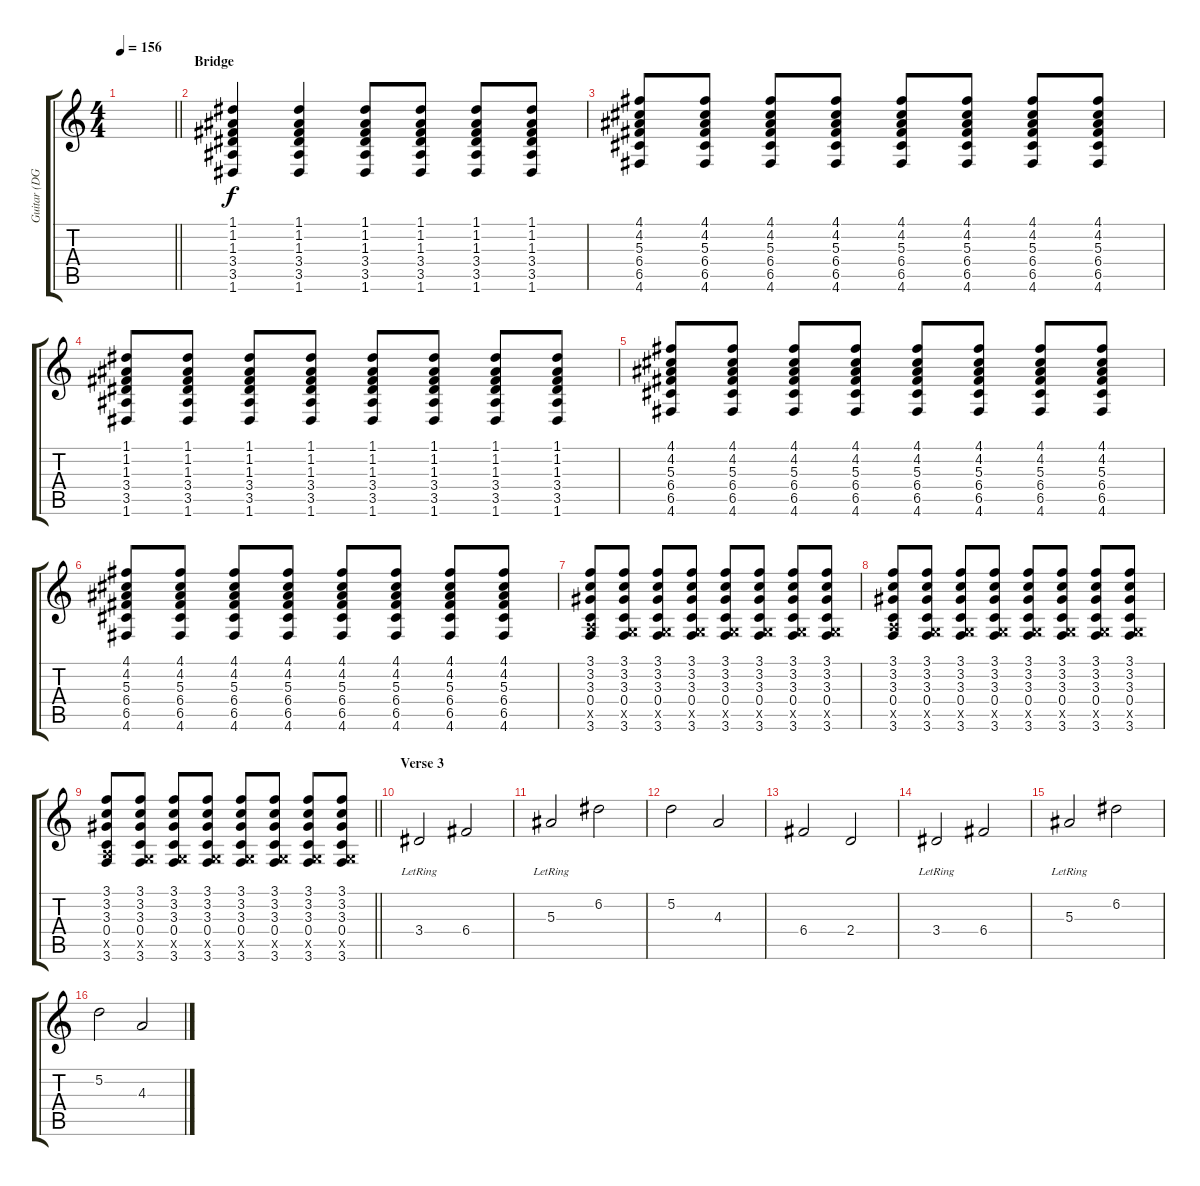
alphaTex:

\track ("Guitar (DGCFAD)" "Guitar (DG") {instrument electricguitarjazz}
\staff {score tabs}
\tuning (D4 A3 F3 C3 G2 D2) {hide}
\ts (4 4)
\tempo 156
\clef g2
\barLineRight lightlight
\ks c
|
\section ("" "Bridge")
(1.1 1.2 1.3 3.4 3.5 1.6).4{volume 10 instrument distortionguitar} (1.1 1.2 1.3 3.4 3.5 1.6).4 (1.1 1.2 1.3 3.4 3.5 1.6).8 (1.1 1.2 1.3 3.4 3.5 1.6).8 (1.1 1.2 1.3 3.4 3.5 1.6).8 (1.1 1.2 1.3 3.4 3.5 1.6).8 |
(4.1 4.2 5.3 6.4 6.5 4.6).8 (4.1 4.2 5.3 6.4 6.5 4.6).8 (4.1 4.2 5.3 6.4 6.5 4.6).8 (4.1 4.2 5.3 6.4 6.5 4.6).8 (4.1 4.2 5.3 6.4 6.5 4.6).8 (4.1 4.2 5.3 6.4 6.5 4.6).8 (4.1 4.2 5.3 6.4 6.5 4.6).8 (4.1 4.2 5.3 6.4 6.5 4.6).8 |
(1.1 1.2 1.3 3.4 3.5 1.6).8 (1.1 1.2 1.3 3.4 3.5 1.6).8 (1.1 1.2 1.3 3.4 3.5 1.6).8 (1.1 1.2 1.3 3.4 3.5 1.6).8 (1.1 1.2 1.3 3.4 3.5 1.6).8 (1.1 1.2 1.3 3.4 3.5 1.6).8 (1.1 1.2 1.3 3.4 3.5 1.6).8 (1.1 1.2 1.3 3.4 3.5 1.6).8 |
(4.1 4.2 5.3 6.4 6.5 4.6).8 (4.1 4.2 5.3 6.4 6.5 4.6).8 (4.1 4.2 5.3 6.4 6.5 4.6).8 (4.1 4.2 5.3 6.4 6.5 4.6).8 (4.1 4.2 5.3 6.4 6.5 4.6).8 (4.1 4.2 5.3 6.4 6.5 4.6).8 (4.1 4.2 5.3 6.4 6.5 4.6).8 (4.1 4.2 5.3 6.4 6.5 4.6).8 |
(4.1 4.2 5.3 6.4 6.5 4.6).8 (4.1 4.2 5.3 6.4 6.5 4.6).8 (4.1 4.2 5.3 6.4 6.5 4.6).8 (4.1 4.2 5.3 6.4 6.5 4.6).8 (4.1 4.2 5.3 6.4 6.5 4.6).8 (4.1 4.2 5.3 6.4 6.5 4.6).8 (4.1 4.2 5.3 6.4 6.5 4.6).8 (4.1 4.2 5.3 6.4 6.5 4.6).8 |
(3.1 3.2 3.3 0.4 2.5{x} 3.6).8 (3.1 3.2 3.3 0.4 0.5{x} 3.6).8 (3.1 3.2 3.3 0.4 0.5{x} 3.6).8 (3.1 3.2 3.3 0.4 0.5{x} 3.6).8 (3.1 3.2 3.3 0.4 0.5{x} 3.6).8 (3.1 3.2 3.3 0.4 0.5{x} 3.6).8 (3.1 3.2 3.3 0.4 0.5{x} 3.6).8 (3.1 3.2 3.3 0.4 0.5{x} 3.6).8 |
(3.1 3.2 3.3 0.4 2.5{x} 3.6).8 (3.1 3.2 3.3 0.4 0.5{x} 3.6).8 (3.1 3.2 3.3 0.4 0.5{x} 3.6).8 (3.1 3.2 3.3 0.4 0.5{x} 3.6).8 (3.1 3.2 3.3 0.4 0.5{x} 3.6).8 (3.1 3.2 3.3 0.4 0.5{x} 3.6).8 (3.1 3.2 3.3 0.4 0.5{x} 3.6).8 (3.1 3.2 3.3 0.4 0.5{x} 3.6).8 |
\barLineRight lightlight
(3.1 3.2 3.3 0.4 2.5{x} 3.6).8 (3.1 3.2 3.3 0.4 0.5{x} 3.6).8 (3.1 3.2 3.3 0.4 0.5{x} 3.6).8 (3.1 3.2 3.3 0.4 0.5{x} 3.6).8 (3.1 3.2 3.3 0.4 0.5{x} 3.6).8 (3.1 3.2 3.3 0.4 0.5{x} 3.6).8 (3.1 3.2 3.3 0.4 0.5{x} 3.6).8 (3.1 3.2 3.3 0.4 0.5{x} 3.6).8 |
\section ("" "Verse 3")
3.4{lr}.2{volume 13 instrument electricguitarjazz} 6.4.2 |
5.3{lr}.2 6.2.2 |
5.2.2 4.3.2 |
6.4.2 2.4.2 |
3.4{lr}.2{volume 13 instrument electricguitarjazz} 6.4.2 |
5.3{lr}.2 6.2.2 |
5.2.2 4.3.2
